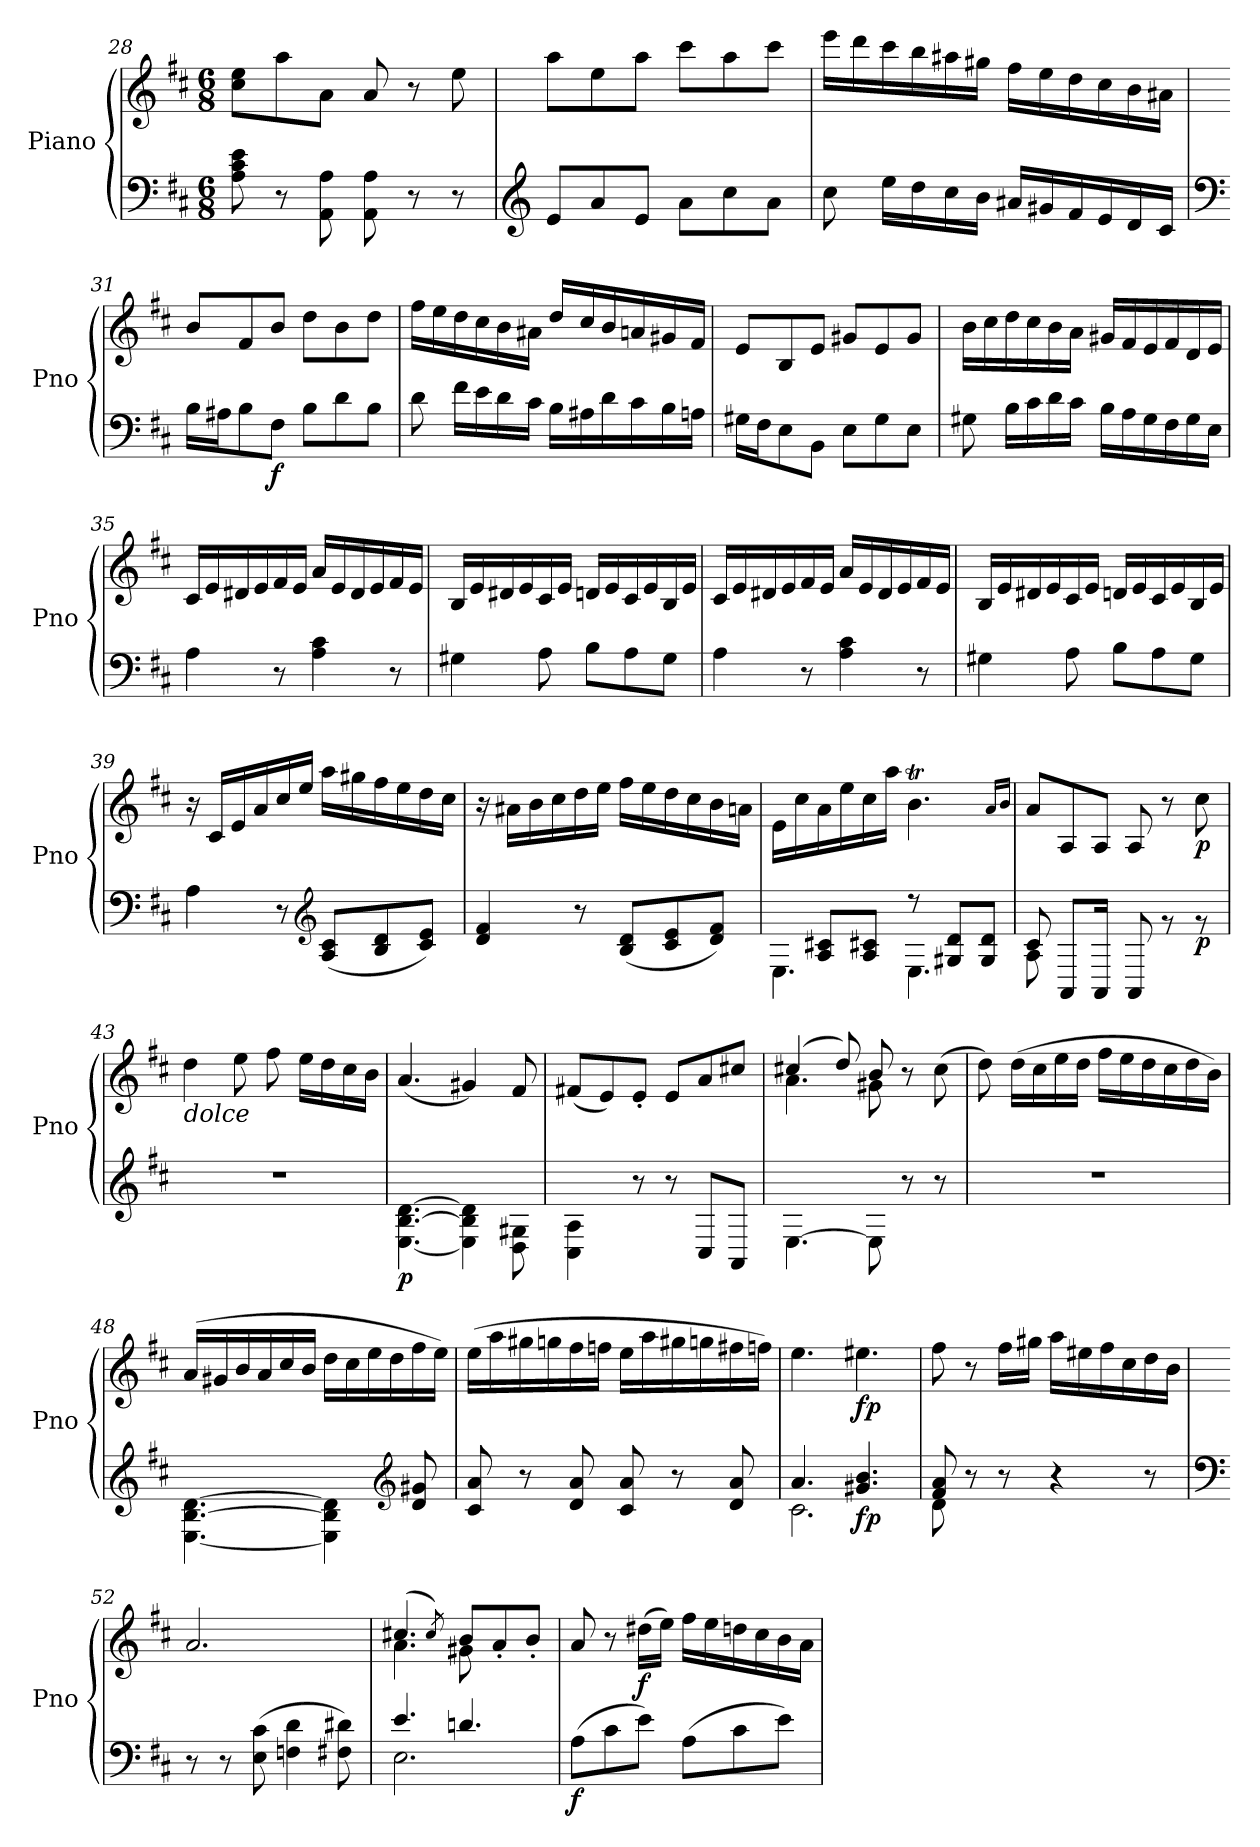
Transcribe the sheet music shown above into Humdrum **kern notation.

**kern	**dynam	**kern	**dynam
*part2	*part2	*part1	*part1
*staff2	*staff2	*staff1	*staff1
*	*	*I"Piano	*
*	*	*I'Pno	*
*clefF4	*	*clefG2	*
*k[f#c#]	*	*k[f#c#]	*
*M6/8	*	*M6/8	*
=28	=28	=28	=28
8A\ 8c#\ 8e\	.	8cc#\ 8ee\L	.
8r	.	8aa\	.
8AA\ 8A\	.	8a\J	.
8AA\ 8A\	.	8a/	.
8r	.	8r	.
8r	.	8ee\	.
=29	=29	=29	=29
*clefG2	*	*	*
8e/L	.	8aa\L	.
8a/	.	8ee\	.
8e/J	.	8aa\J	.
8a\L	.	8ccc#\L	.
8cc#\	.	8aa\	.
8a\J	.	8ccc#\J	.
!!LO:LB:g=z
=30	=30	=30	=30
8cc#\	.	16eee\LL	.
.	.	16ddd\	.
16ee\LL	.	16ccc#\	.
16dd\	.	16bb\	.
16cc#\	.	16aa#X\	.
16b\JJ	.	16gg#X\JJ	.
16a#X/LL	.	16ff#\LL	.
16g#X/	.	16ee\	.
16f#/	.	16dd\	.
16e/	.	16cc#\	.
16d/	.	16b\	.
16c#/JJ	.	16a#X\JJ	.
=31	=31	=31	=31
*clefF4	*	*	*
16B\LL	.	8b/L	.
16A#X\J	.	.	.
8B\	.	8f#/	.
!	!LO:DY:b	!	!
8F#\J	f	8b/J	.
8B\L	.	8dd\L	.
8d\	.	8b\	.
8B\J	.	8dd\J	.
=32	=32	=32	=32
8d\	.	16ff#\LL	.
.	.	16ee\	.
16f#\LL	.	16dd\	.
16e\	.	16cc#\	.
16d\	.	16b\	.
16c#\JJ	.	16a#X\JJ	.
16B\LL	.	16dd/LL	.
16A#X\	.	16cc#/	.
16d\	.	16b/	.
16c#\	.	16an/	.
16B\	.	16g#X/	.
16An\JJ	.	16f#/JJ	.
!!LO:LB:g=z
=33	=33	=33	=33
16G#X\LL	.	8e/L	.
16F#\J	.	.	.
8E\	.	8B/	.
8BB\J	.	8e/J	.
8E\L	.	8g#X/L	.
8G#\	.	8e/	.
8E\J	.	8g#/J	.
=34	=34	=34	=34
8G#X\	.	16b\LL	.
.	.	16cc#\	.
16B\LL	.	16dd\	.
16c#\	.	16cc#\	.
16d\	.	16b\	.
16c#\JJ	.	16a\JJ	.
16B\LL	.	16g#X/LL	.
16A\	.	16f#/	.
16G#\	.	16e/	.
16F#\	.	16f#/	.
16G#\	.	16d/	.
16E\JJ	.	16e/JJ	.
=35	=35	=35	=35
4A\	.	16c#/LL	.
.	.	16e/	.
.	.	16d#X/	.
.	.	16e/	.
8r	.	16f#/	.
.	.	16e/JJ	.
4A\ 4c#\	.	16a/LL	.
.	.	16e/	.
.	.	16d#/	.
.	.	16e/	.
8r	.	16f#/	.
.	.	16e/JJ	.
!!LO:LB:g=z
=36	=36	=36	=36
4G#X\	.	16B/LL	.
.	.	16e/	.
.	.	16d#X/	.
.	.	16e/	.
8A\	.	16c#/	.
.	.	16e/JJ	.
8B\L	.	16dn/LL	.
.	.	16e/	.
8A\	.	16c#/	.
.	.	16e/	.
8G#\J	.	16B/	.
.	.	16e/JJ	.
=37	=37	=37	=37
4A\	.	16c#/LL	.
.	.	16e/	.
.	.	16d#X/	.
.	.	16e/	.
8r	.	16f#/	.
.	.	16e/JJ	.
4A\ 4c#\	.	16a/LL	.
.	.	16e/	.
.	.	16d#/	.
.	.	16e/	.
8r	.	16f#/	.
.	.	16e/JJ	.
=38	=38	=38	=38
4G#X\	.	16B/LL	.
.	.	16e/	.
.	.	16d#X/	.
.	.	16e/	.
8A\	.	16c#/	.
.	.	16e/JJ	.
8B\L	.	16dn/LL	.
.	.	16e/	.
8A\	.	16c#/	.
.	.	16e/	.
8G#\J	.	16B/	.
.	.	16e/JJ	.
!!LO:LB:g=z
=39	=39	=39	=39
4A\	.	16r	.
.	.	16c#/LL	.
.	.	16e/	.
.	.	16a/	.
8r	.	16cc#/	.
.	.	16ee/JJ	.
*clefG2	*	*	*
(<8A/ 8c#/L	.	16aa\LL	.
.	.	16gg#X\	.
8B/ 8d/	.	16ff#\	.
.	.	16ee\	.
8c#/ 8e/J)	.	16dd\	.
.	.	16cc#\JJ	.
=40	=40	=40	=40
4d/ 4f#/	.	16r	.
.	.	16a#X\LL	.
.	.	16b\	.
.	.	16cc#\	.
8r	.	16dd\	.
.	.	16ee\JJ	.
(<8B/ 8d/L	.	16ff#\LL	.
.	.	16ee\	.
8c#/ 8e/	.	16dd\	.
.	.	16cc#\	.
8d/ 8f#/J)	.	16b\	.
.	.	16an\JJ	.
=41	=41	=41	=41
*^	*	*	*
8ryy	4.E\	.	16e\LL	.
.	.	.	16cc#\	.
8A/ 8c#X/L	.	.	16a\	.
.	.	.	16ee\	.
8A/ 8c#X/J	.	.	16cc#\	.
.	.	.	16aa\JJ	.
8r	4.E\	.	4.bT\	.
8G#X/ 8d/L	.	.	.	.
8G#/ 8d/J	.	.	.	.
*v	*v	*	*	*
.	.	16qa/LL	.
.	.	16qb/JJ	.
=42	=42	=42	=42
*^	*	*	*
*	*^	*	*	*
8c#/	8A\	2ryy	.	8a/L	.
8AA/L	8ryy	.	.	8A/	.
8AA/J	2r	.	.	8A/J	.
8AA/	.	.	.	8A/	.
4rAyy	.	8r	.	8r	.
!	!	!	!LO:DY:b	!	!LO:DY:b
.	.	8r	p	8cc#\	p
!!LO:PB:g=z
=43	=43	=43	=43	=43	=43
!	!	!	!	!LO:TX:b:i:t=dolce	!
*v	*v	*v	*	*	*
2.r	.	4dd\	.
.	.	8ee\	.
.	.	8ff#\	.
.	.	16ee\LL	.
.	.	16dd\	.
.	.	16cc#\	.
.	.	16b\JJ	.
=44	=44	=44	=44
!	!LO:DY:b	!	!
[4.E\ [4.B\ [4.d\	p	(<4.a/	.
4E\] 4B\] 4d\]	.	4g#X/)	.
8D\ 8G#X\	.	8f#/	.
=45	=45	=45	=45
4C#\ 4A\	.	(<8f#X/L	.
.	.	8e/)	.
8r	.	8e'/J	.
8r	.	8e/L	.
8C#/L	.	8a/	.
8AA/J	.	8cc#X/J	.
=46	=46	=46	=46
*	*	*^	*
[4.E\	.	(>4cc#X/	4.a\	.
.	.	8dd/)	.	.
8E\]	.	8b/	8g#X\	.
8r	.	8r	4ryy	.
8r	.	(>8cc#\	.	.
*	*	*v	*v	*
=47	=47	=47	=47
2.r	.	8dd\)	.
.	.	(>16dd\LL	.
.	.	16cc#\	.
.	.	16ee\	.
.	.	16dd\JJ	.
.	.	16ff#\LL	.
.	.	16ee\	.
.	.	16dd\	.
.	.	16cc#\	.
.	.	16dd\	.
.	.	16b\JJ)	.
!!LO:LB:g=z
=48	=48	=48	=48
[4.E\ [4.B\ [4.d\	.	(>16a/LL	.
.	.	16g#X/	.
.	.	16b/	.
.	.	16a/	.
.	.	16cc#/	.
.	.	16b/JJ	.
4E\] 4B\] 4d\]	.	16dd\LL	.
.	.	16cc#\	.
.	.	16ee\	.
.	.	16dd\	.
*clefG2	*	*	*
8d/ 8g#X/	.	16ff#\	.
.	.	16ee\JJ)	.
=49	=49	=49	=49
8c#/ 8a/	.	(>16ee\LL	.
.	.	16aa\	.
8r	.	16gg#X\	.
.	.	16ggn\	.
8d/ 8a/	.	16ff#\	.
.	.	16ffn\JJ	.
8c#/ 8a/	.	16ee\LL	.
.	.	16aa\	.
8r	.	16gg#X\	.
.	.	16ggn\	.
8d/ 8a/	.	16ff#X\	.
.	.	16ffn\JJ)	.
=50	=50	=50	=50
*^	*	*	*
4.a/	2.c#\	.	4.ee\	.
!	!	!LO:DY:b	!	!LO:DY:b
4.g#X/ 4.b/	.	fp	4.ee#X\	fp
=51	=51	=51	=51	=51
8f#/ 8a/	8d\	.	8ff#\	.
8r	2ryy	.	8r	.
8r	.	.	16ff#\LL	.
.	.	.	16gg#X\JJ	.
4r	.	.	16aa\LL	.
.	.	.	16ee#X\	.
.	.	.	16ff#\	.
.	.	.	16cc#\	.
8r	8ryy	.	16dd\	.
.	.	.	16b\JJ	.
*v	*v	*	*	*
!!LO:LB:g=z
=52	=52	=52	=52
*clefF4	*	*	*
8r	.	2.a/	.
8r	.	.	.
(>8E\ 8c#\	.	.	.
4Fn\ 4d\	.	.	.
8F#X\ 8d#X\)	.	.	.
=53	=53	=53	=53
*^	*	*^	*
4.e/	2.E\	.	(>4.cc#X/	4.a\	.
.	.	.	8qcc#/)	.	.
4.dn/	.	.	8b/L	8g#X\	.
.	.	.	8a'/	4ryy	.
.	.	.	8b'/J	.	.
*v	*v	*	*	*	*
*	*	*v	*v	*
=54	=54	=54	=54
!	!LO:DY:b	!	!
(>8A\L	f	8a/	.
8c#\	.	8r	.
!	!	!	!LO:DY:b
8e\J)	.	(>16dd#X\LL	f
.	.	16ee\JJ)	.
(>8A\L	.	16ff#\LL	.
.	.	16ee\	.
8c#\	.	16ddn\	.
.	.	16cc#\	.
8e\J)	.	16b\	.
.	.	16a\JJ	.
=	=	=	=
*-	*-	*-	*-
